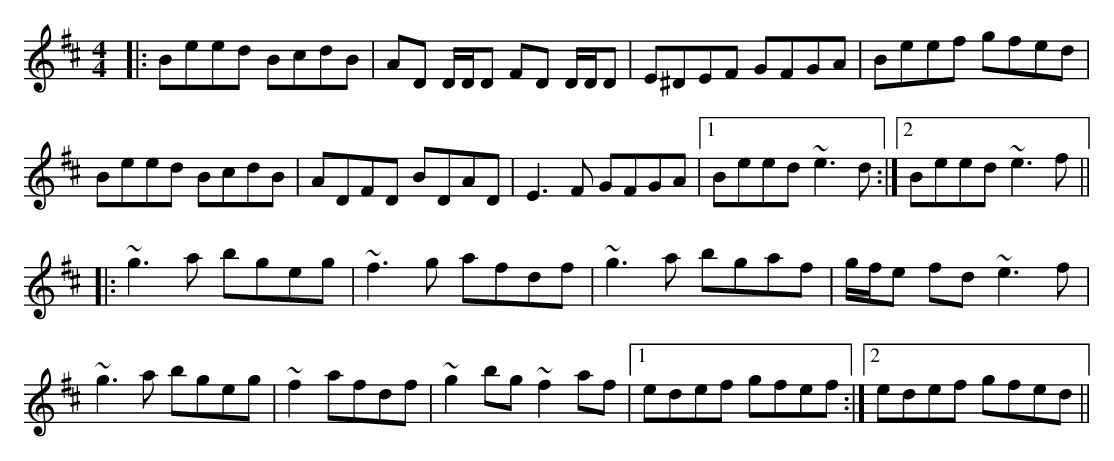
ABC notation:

X:1
M:4/4
K:Edor
|:Beed BcdB|AD D/D/D FD D/D/D|E^DEF GFGA|Beef gfed|
Beed BcdB|ADFD BDAD|E3F GFGA|1 Beed ~e3 d:|2 Beed ~e3 f||
|:~g3a bgeg|~f3g afdf|~g3a bgaf|g/f/e fd ~e3 f|
~g3a bgeg|~f2 afdf|~g2 bg ~f2 af|1 edef gfef:|2 edef gfed||
